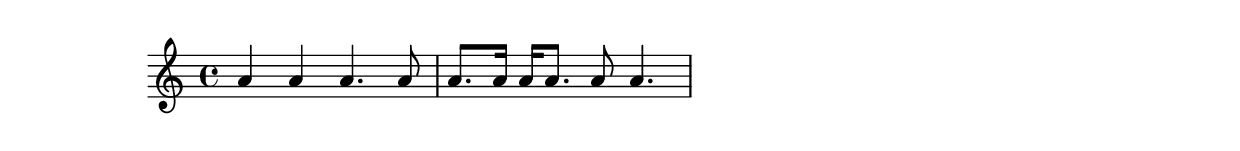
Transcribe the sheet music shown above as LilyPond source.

\relative {
    a'4 a a4. a8
    a8. a16 a a8. a8 a4.
}